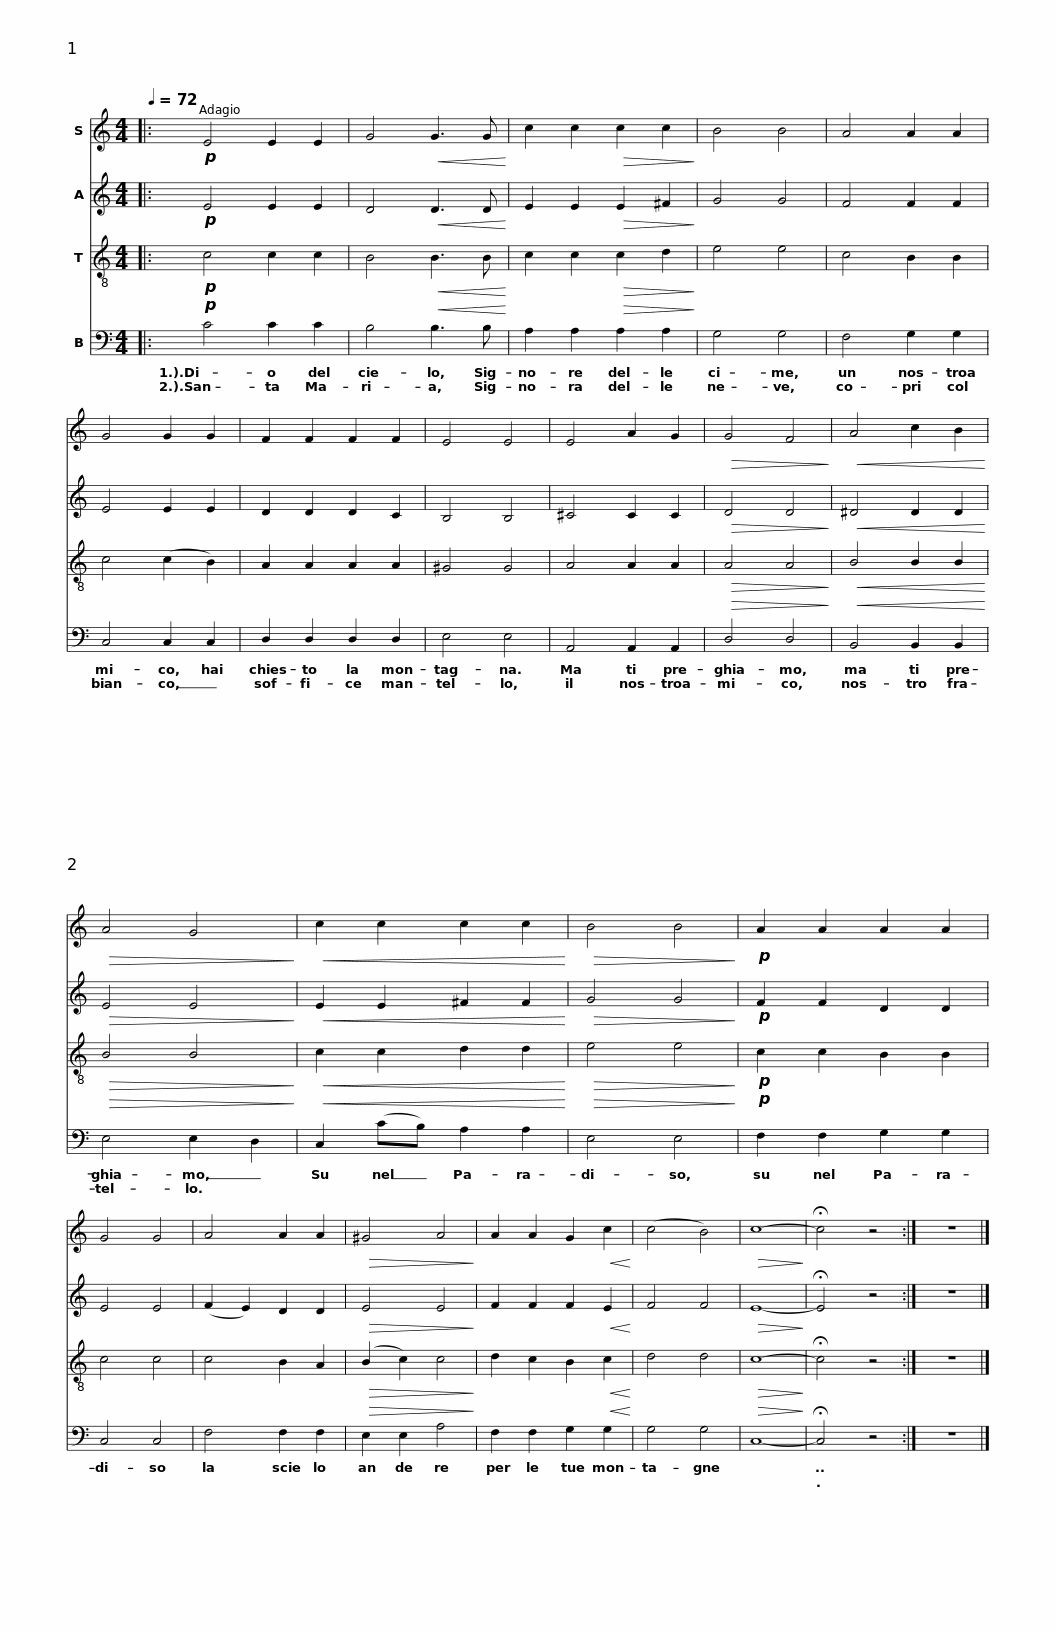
X:1
%%score 1 2 3 4
L:1/8
Q:1/4=72
M:4/4
I:linebreak $
K:C
V:1 treble
V:2 treble
V:3 treble-8
V:4 bass
V:1
|:!p! E4 E2 E2 | G4!<(! G3 G!<)! | c2 c2!>(! c2 c2!>)! | B4 B4 | A4 A2 A2 |$ %5
 G4 G2 G2 | F2 F2 F2 F2 | E4 E4 | E4 A2 G2 |!>(! G4 F4!>)! |$ %10
!<(! A4 c2 B2!<)! |!>(! A4 G4!>)! |!<(! c2 c2 c2 c2!<)! |!>(! B4 B4!>)! |!p! A2 A2 A2 A2 | %15
 G4 G4 |$ A4 A2 A2 |!>(! ^G4 A4!>)! | A2 A2 G2!<(! c2!<)! | (c4 B4) | %20
!>(! c8-!>)! | !fermata!c4 z4 :| z8 |] %23
V:2
|:!p! E4 E2 E2 | D4!<(! D3 D!<)! | E2 E2!>(! E2 ^F2!>)! | G4 G4 | F4 F2 F2 |$ %5
 E4 E2 E2 | D2 D2 D2 C2 | B,4 B,4 | ^C4 C2 C2 |!>(! D4 D4!>)! |$ %10
!<(! ^D4 D2 D2!<)! |!>(! E4 E4!>)! |!<(! E2 E2 ^F2 F2!<)! |!>(! G4 G4!>)! |!p! F2 F2 D2 D2 | %15
 E4 E4 |$ (F2 E2) D2 D2 |!>(! E4 E4!>)! | F2 F2 F2!<(! E2!<)! | F4 F4 | %20
!>(! E8-!>)! | !fermata!E4 z4 :| z8 |] %23
V:3
|:!p! c4 c2 c2 | B4!<(! B3 B!<)! | c2 c2!>(! c2 d2!>)! | e4 e4 | c4 B2 B2 |$ %5
 c4 (c2 B2) | A2 A2 A2 A2 | ^G4 G4 | A4 A2 A2 |!>(! A4 A4!>)! |$ %10
!<(! B4 B2 B2!<)! |!>(! B4 B4!>)! |!<(! c2 c2 d2 d2!<)! |!>(! e4 e4!>)! |!p! c2 c2 B2 B2 | %15
 c4 c4 |$ c4 B2 A2 |!>(! (B2 c2) c4!>)! | d2 c2 B2!<(! c2!<)! | d4 d4 | %20
!>(! c8-!>)! | !fermata!c4 z4 :| z8 |] %23
V:4
|:!p! C4 C2 C2 | B,4!<(! B,3 B,!<)! | A,2 A,2!>(! A,2 A,2!>)! | G,4 G,4 | F,4 G,2 G,2 |$ %5
 C,4 C,2 C,2 | D,2 D,2 D,2 D,2 | E,4 E,4 | A,,4 A,,2 A,,2 |!>(! D,4 D,4!>)! |$ %10
!<(! B,,4 B,,2 B,,2!<)! |!>(! E,4 E,2 D,2!>)! |!<(! C,2 (CB,) A,2 A,2!<)! |!>(! E,4 E,4!>)! |!p! F,2 F,2 G,2 G,2 | %15
 C,4 C,4 |$ F,4 F,2 F,2 |!>(! E,2 E,2 A,4!>)! | F,2 F,2 G,2!<(! G,2!<)! | G,4 G,4 | %20
!>(! C,8-!>)! | !fermata!C,4 z4 :| z8 |] %23
